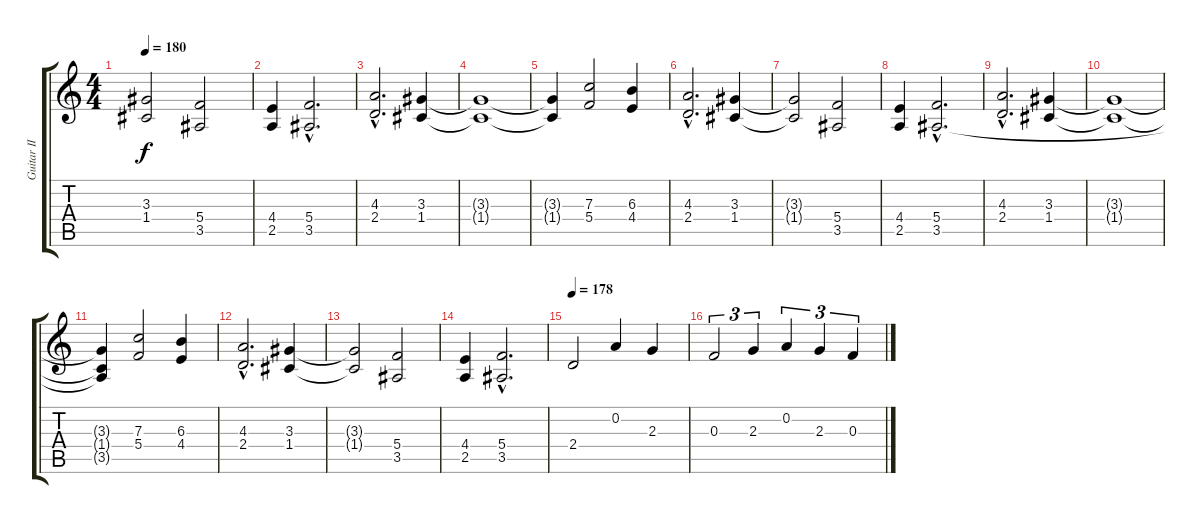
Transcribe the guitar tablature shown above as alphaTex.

\track ("Guitar II" "Guitar II") {instrument distortionguitar}
\staff {score tabs}
\tuning (D4 A3 F3 C3 G2 D2) {hide}
\ts (4 4)
\tempo 180
\clef g2
\ks c
(3.3{t} 1.4{t}).2{dy f} (5.4 3.5).2 |
(4.4 2.5).4 (5.4{hac} 3.5{hac}).2{d} |
(4.3{hac} 2.4{hac}).2{d} (3.3 1.4).4 |
(3.3{t} 1.4{t}).1 |
(3.3{t} 1.4{t}).4 (7.3 5.4).2 (6.3 4.4).4 |
(4.3{hac} 2.4{hac}).2{d} (3.3 1.4).4 |
(3.3{t} 1.4{t}).2 (5.4 3.5).2 |
(4.4 2.5).4 (5.4{hac} 3.5{hac}).2{d} |
(4.3{hac} 2.4{hac}).2{d} (3.3 1.4).4 |
(3.3{t} 1.4{t}).1 |
(3.3{t} 1.4{t} 3.5{t}).4 (7.3 5.4).2 (6.3 4.4).4 |
(4.3{hac} 2.4{hac}).2{d} (3.3 1.4).4 |
(3.3{t} 1.4{t}).2 (5.4 3.5).2 |
(4.4 2.5).4 (5.4{hac} 3.5{hac}).2{d} |
\tempo 178
2.4.2 0.2.4 2.3.4 |
0.3.2{tu (3 2)} 2.3.4{tu (3 2)} 0.2.4{tu (3 2)} 2.3.4{tu (3 2)} 0.3.4{tu (3 2)}
